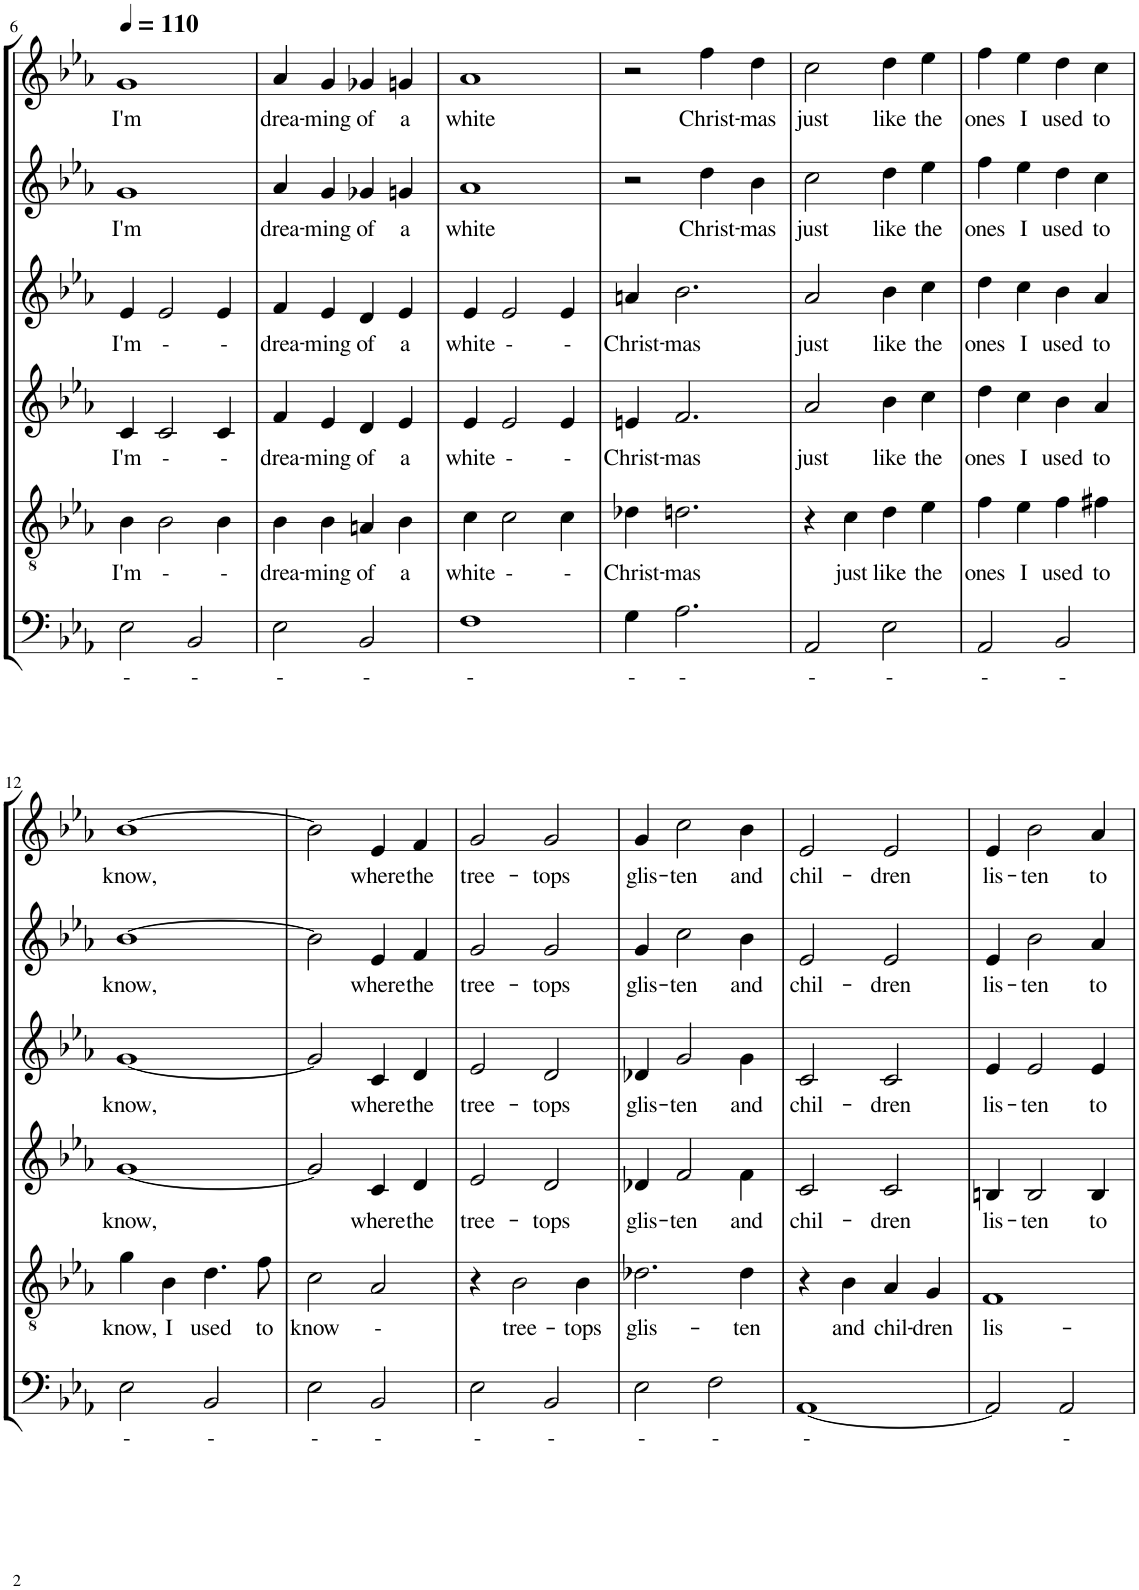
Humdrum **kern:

**kern	**text	**kern	**text	**kern	**text	**kern	**text	**kern	**text	**kern	**text
*part6	*part6	*part5	*part5	*part4	*part4	*part3	*part3	*part2	*part2	*part1	*part1
*staff6	*staff6	*staff5	*staff5	*staff4	*staff4	*staff3	*staff3	*staff2	*staff2	*staff1	*staff1
*I"Bassi	*	*I"Tenori	*	*I"Contralti II	*	*I"Contralti I	*	*I"Soprani II	*	*I"Soprani I	*
!!LO:PB:g=z
*clefF4	*	*clefGv2	*	*clefG2	*	*clefG2	*	*clefG2	*	*clefG2	*
*	*	*	*	*	*	*	*	*Trd1c2	*	*Trd1c2	*
*k[b-e-a-]	*	*k[b-e-a-]	*	*k[b-e-a-]	*	*k[b-e-a-]	*	*k[b-e-a-]	*	*k[b-e-a-]	*
*E-:	*	*E-:	*	*E-:	*	*E-:	*	*E-:	*	*E-:	*
*M4/4	*	*M4/4	*	*M4/4	*	*M4/4	*	*M4/4	*	*M4/4	*
*MM110	*	*MM110	*	*MM110	*	*MM110	*	*MM110	*	*MM110	*
=6	=6	=6	=6	=6	=6	=6	=6	=6	=6	=6	=6
!	!LO:LY:b	!	!LO:LY:b	!	!LO:LY:b	!	!LO:LY:b	!	!LO:LY:b	!	!LO:LY:b
2E-\	-	4B-\	I'm	4c/	I'm	4e-/	I'm	1g	I'm	1g	I'm
!	!	!	!LO:LY:b	!	!LO:LY:b	!	!LO:LY:b	!	!	!	!
.	.	2B-\	-	2c/	-	2e-/	-	.	.	.	.
!	!LO:LY:b	!	!	!	!	!	!	!	!	!	!
2BB-/	-	.	.	.	.	.	.	.	.	.	.
!	!	!	!LO:LY:b	!	!LO:LY:b	!	!LO:LY:b	!	!	!	!
.	.	4B-\	-	4c/	-	4e-/	-	.	.	.	.
=7	=7	=7	=7	=7	=7	=7	=7	=7	=7	=7	=7
!	!LO:LY:b	!	!LO:LY:b	!	!LO:LY:b	!	!LO:LY:b	!	!LO:LY:b	!	!LO:LY:b
2E-\	-	4B-\	drea-	4f/	drea-	4f/	drea-	4a-/	drea-	4a-/	drea-
!	!	!	!LO:LY:b	!	!LO:LY:b	!	!LO:LY:b	!	!LO:LY:b	!	!LO:LY:b
.	.	4B-\	-ming	4e-/	-ming	4e-/	-ming	4g/	-ming	4g/	-ming
!	!LO:LY:b	!	!LO:LY:b	!	!LO:LY:b	!	!LO:LY:b	!	!LO:LY:b	!	!LO:LY:b
2BB-/	-	4An/	of	4d/	of	4d/	of	4g-X/	of	4g-X/	of
!	!	!	!LO:LY:b	!	!LO:LY:b	!	!LO:LY:b	!	!LO:LY:b	!	!LO:LY:b
.	.	4B-\	a	4e-/	a	4e-/	a	4gn/	a	4gn/	a
=8	=8	=8	=8	=8	=8	=8	=8	=8	=8	=8	=8
!	!LO:LY:b	!	!LO:LY:b	!	!LO:LY:b	!	!LO:LY:b	!	!LO:LY:b	!	!LO:LY:b
1F	-	4c\	white	4e-/	white	4e-/	white	1a-	white	1a-	white
!	!	!	!LO:LY:b	!	!LO:LY:b	!	!LO:LY:b	!	!	!	!
.	.	2c\	-	2e-/	-	2e-/	-	.	.	.	.
!	!	!	!LO:LY:b	!	!LO:LY:b	!	!LO:LY:b	!	!	!	!
.	.	4c\	-	4e-/	-	4e-/	-	.	.	.	.
=9	=9	=9	=9	=9	=9	=9	=9	=9	=9	=9	=9
!	!LO:LY:b	!	!LO:LY:b	!	!LO:LY:b	!	!LO:LY:b	!	!	!	!
4G\	-	4d-X\	Christ-	4en/	Christ-	4an/	Christ-	2r	.	2r	.
!	!LO:LY:b	!	!LO:LY:b	!	!LO:LY:b	!	!LO:LY:b	!	!	!	!
2.A-\	-	2.dn\	-mas	2.f/	-mas	2.b-\	-mas	.	.	.	.
!	!	!	!	!	!	!	!	!	!LO:LY:b	!	!LO:LY:b
.	.	.	.	.	.	.	.	4dd\	Christ-	4ff\	Christ-
!	!	!	!	!	!	!	!	!	!LO:LY:b	!	!LO:LY:b
.	.	.	.	.	.	.	.	4b-\	-mas	4dd\	-mas
=10	=10	=10	=10	=10	=10	=10	=10	=10	=10	=10	=10
!	!LO:LY:b	!	!	!	!LO:LY:b	!	!LO:LY:b	!	!LO:LY:b	!	!LO:LY:b
2AA-/	-	4r	.	2a-/	just	2a-/	just	2cc\	just	2cc\	just
!	!	!	!LO:LY:b	!	!	!	!	!	!	!	!
.	.	4c\	just	.	.	.	.	.	.	.	.
!	!LO:LY:b	!	!LO:LY:b	!	!LO:LY:b	!	!LO:LY:b	!	!LO:LY:b	!	!LO:LY:b
2E-\	-	4d\	like	4b-\	like	4b-\	like	4dd\	like	4dd\	like
!	!	!	!LO:LY:b	!	!LO:LY:b	!	!LO:LY:b	!	!LO:LY:b	!	!LO:LY:b
.	.	4e-\	the	4cc\	the	4cc\	the	4ee-\	the	4ee-\	the
=11	=11	=11	=11	=11	=11	=11	=11	=11	=11	=11	=11
!	!LO:LY:b	!	!LO:LY:b	!	!LO:LY:b	!	!LO:LY:b	!	!LO:LY:b	!	!LO:LY:b
2AA-/	-	4f\	ones	4dd\	ones	4dd\	ones	4ff\	ones	4ff\	ones
!	!	!	!LO:LY:b	!	!LO:LY:b	!	!LO:LY:b	!	!LO:LY:b	!	!LO:LY:b
.	.	4e-\	I	4cc\	I	4cc\	I	4ee-\	I	4ee-\	I
!	!LO:LY:b	!	!LO:LY:b	!	!LO:LY:b	!	!LO:LY:b	!	!LO:LY:b	!	!LO:LY:b
2BB-/	-	4f\	used	4b-\	used	4b-\	used	4dd\	used	4dd\	used
!	!	!	!LO:LY:b	!	!LO:LY:b	!	!LO:LY:b	!	!LO:LY:b	!	!LO:LY:b
.	.	4f#X\	to	4a-/	to	4a-/	to	4cc\	to	4cc\	to
!!LO:LB:g=z
=12	=12	=12	=12	=12	=12	=12	=12	=12	=12	=12	=12
!	!LO:LY:b	!	!LO:LY:b	!	!LO:LY:b	!	!LO:LY:b	!	!LO:LY:b	!	!LO:LY:b
2E-\	-	4g\	know,	[1g	know,	[1g	know,	[1b-	know,	[1b-	know,
!	!	!	!LO:LY:b	!	!	!	!	!	!	!	!
.	.	4B-\	I	.	.	.	.	.	.	.	.
!	!LO:LY:b	!	!LO:LY:b	!	!	!	!	!	!	!	!
2BB-/	-	4.d\	used	.	.	.	.	.	.	.	.
!	!	!	!LO:LY:b	!	!	!	!	!	!	!	!
.	.	8f\	to	.	.	.	.	.	.	.	.
=13	=13	=13	=13	=13	=13	=13	=13	=13	=13	=13	=13
!	!LO:LY:b	!	!LO:LY:b	!	!	!	!	!	!	!	!
2E-\	-	2c\	know	2g/]	.	2g/]	.	2b-\]	.	2b-\]	.
!	!LO:LY:b	!	!LO:LY:b	!	!LO:LY:b	!	!LO:LY:b	!	!LO:LY:b	!	!LO:LY:b
2BB-/	-	2A-/	-	4c/	where	4c/	where	4e-/	where	4e-/	where
!	!	!	!	!	!LO:LY:b	!	!LO:LY:b	!	!LO:LY:b	!	!LO:LY:b
.	.	.	.	4d/	the	4d/	the	4f/	the	4f/	the
=14	=14	=14	=14	=14	=14	=14	=14	=14	=14	=14	=14
!	!LO:LY:b	!	!	!	!LO:LY:b	!	!LO:LY:b	!	!LO:LY:b	!	!LO:LY:b
2E-\	-	4r	.	2e-/	tree-	2e-/	tree-	2g/	tree-	2g/	tree-
!	!	!	!LO:LY:b	!	!	!	!	!	!	!	!
.	.	2B-\	tree-	.	.	.	.	.	.	.	.
!	!LO:LY:b	!	!	!	!LO:LY:b	!	!LO:LY:b	!	!LO:LY:b	!	!LO:LY:b
2BB-/	-	.	.	2d/	-tops	2d/	-tops	2g/	-tops	2g/	-tops
!	!	!	!LO:LY:b	!	!	!	!	!	!	!	!
.	.	4B-\	-tops	.	.	.	.	.	.	.	.
=15	=15	=15	=15	=15	=15	=15	=15	=15	=15	=15	=15
!	!LO:LY:b	!	!LO:LY:b	!	!LO:LY:b	!	!LO:LY:b	!	!LO:LY:b	!	!LO:LY:b
2E-\	-	2.d-X\	glis-	4d-X/	glis-	4d-X/	glis-	4g/	glis-	4g/	glis-
!	!	!	!	!	!LO:LY:b	!	!LO:LY:b	!	!LO:LY:b	!	!LO:LY:b
.	.	.	.	2f/	-ten	2g/	-ten	2cc\	-ten	2cc\	-ten
!	!LO:LY:b	!	!	!	!	!	!	!	!	!	!
2F\	-	.	.	.	.	.	.	.	.	.	.
!	!	!	!LO:LY:b	!	!LO:LY:b	!	!LO:LY:b	!	!LO:LY:b	!	!LO:LY:b
.	.	4d-\	-ten	4f\	and	4g\	and	4b-\	and	4b-\	and
=16	=16	=16	=16	=16	=16	=16	=16	=16	=16	=16	=16
!	!LO:LY:b	!	!	!	!LO:LY:b	!	!LO:LY:b	!	!LO:LY:b	!	!LO:LY:b
[1AA-	-	4r	.	2c/	chil-	2c/	chil-	2e-/	chil-	2e-/	chil-
!	!	!	!LO:LY:b	!	!	!	!	!	!	!	!
.	.	4B-\	and	.	.	.	.	.	.	.	.
!	!	!	!LO:LY:b	!	!LO:LY:b	!	!LO:LY:b	!	!LO:LY:b	!	!LO:LY:b
.	.	4A-/	chil-	2c/	-dren	2c/	-dren	2e-/	-dren	2e-/	-dren
!	!	!	!LO:LY:b	!	!	!	!	!	!	!	!
.	.	4G/	-dren	.	.	.	.	.	.	.	.
=17	=17	=17	=17	=17	=17	=17	=17	=17	=17	=17	=17
!	!	!	!LO:LY:b	!	!LO:LY:b	!	!LO:LY:b	!	!LO:LY:b	!	!LO:LY:b
2AA-/]	.	1F	lis-	4Bn/	lis-	4e-/	lis-	4e-/	lis-	4e-/	lis-
!	!	!	!	!	!LO:LY:b	!	!LO:LY:b	!	!LO:LY:b	!	!LO:LY:b
.	.	.	.	2B/	-ten	2e-/	-ten	2b-\	-ten	2b-\	-ten
!	!LO:LY:b	!	!	!	!	!	!	!	!	!	!
2AA-/	-	.	.	.	.	.	.	.	.	.	.
!	!	!	!	!	!LO:LY:b	!	!LO:LY:b	!	!LO:LY:b	!	!LO:LY:b
.	.	.	.	4B/	to	4e-/	to	4a-/	to	4a-/	to
=	=	=	=	=	=	=	=	=	=	=	=
*-	*-	*-	*-	*-	*-	*-	*-	*-	*-	*-	*-
